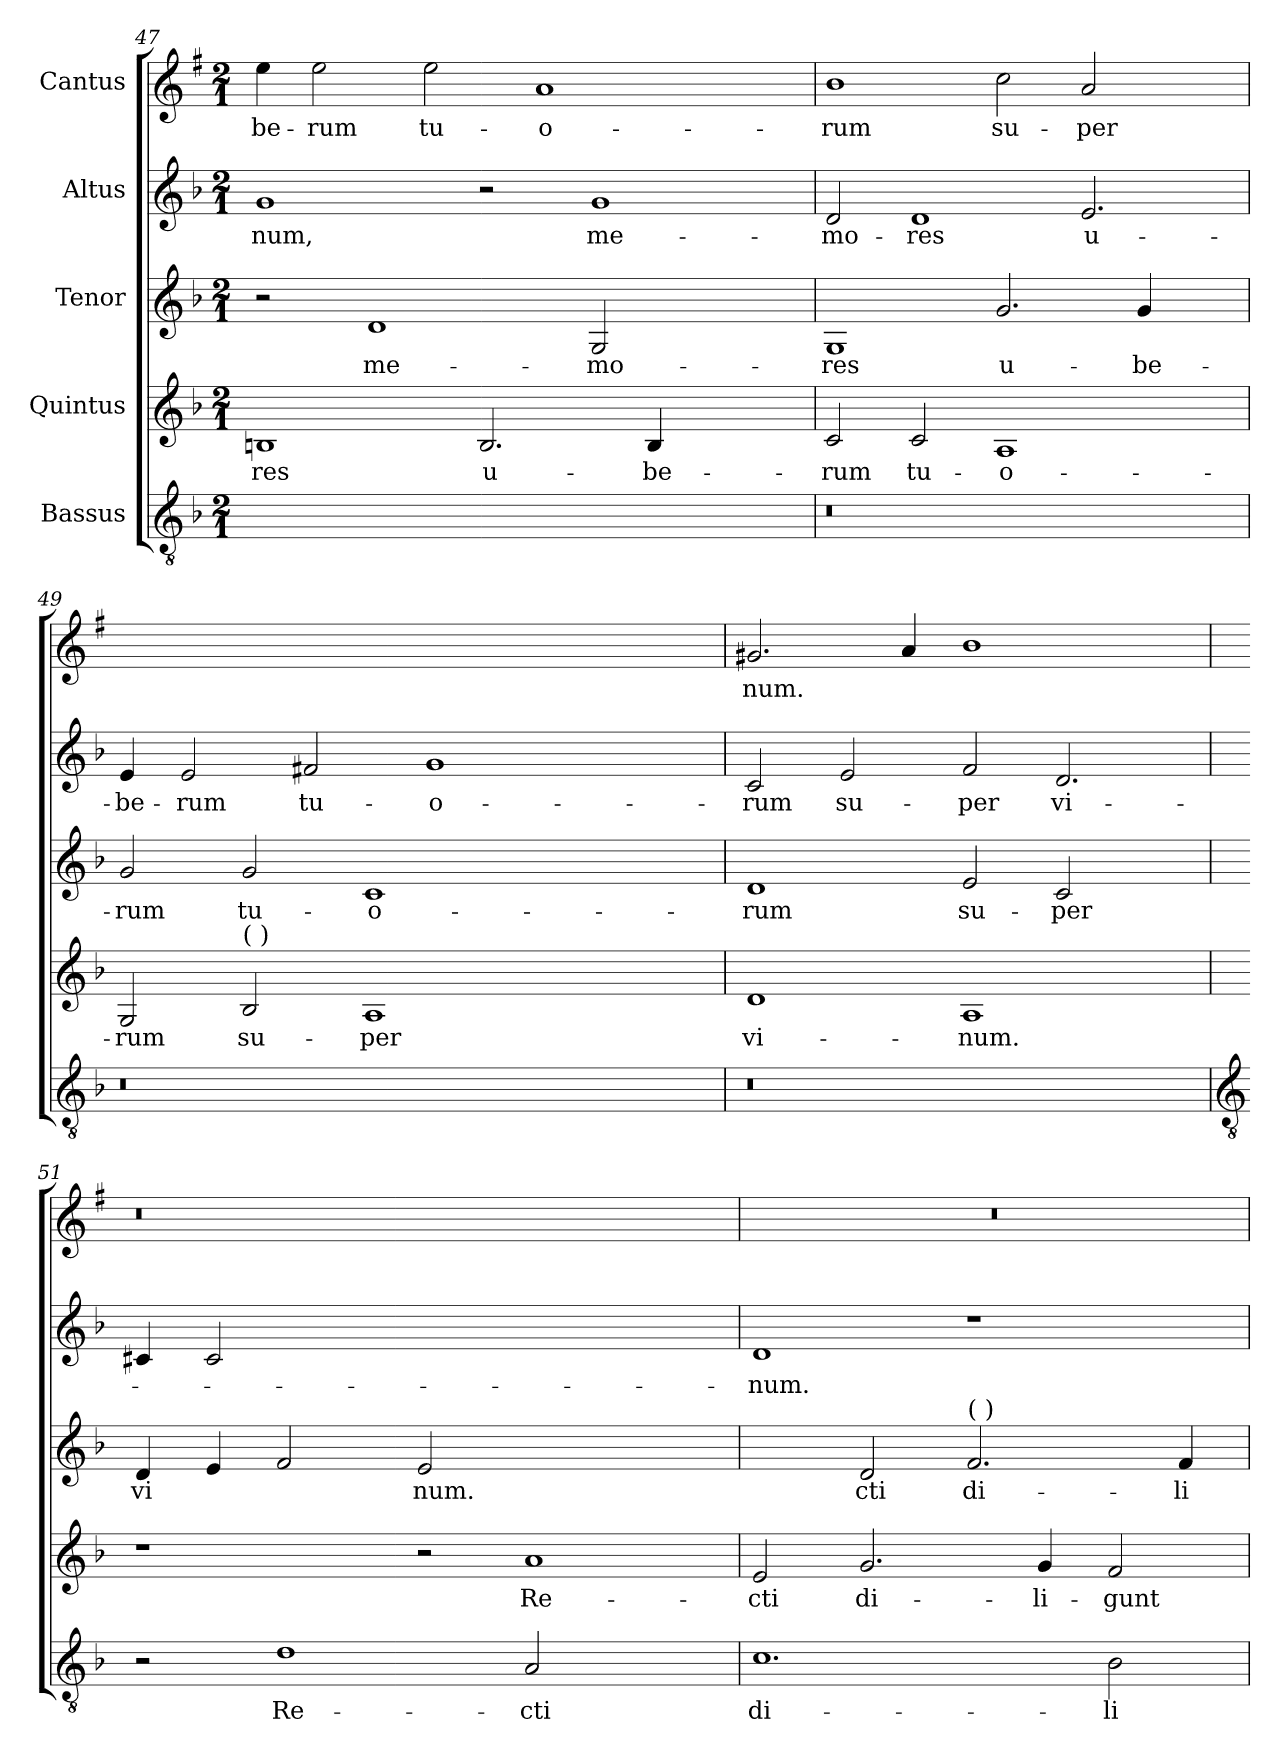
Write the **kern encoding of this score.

**kern	**text	**kern	**text	**kern	**text	**kern	**text	**kern	**text
*part5	*part5	*part4	*part4	*part3	*part3	*part2	*part2	*part1	*part1
*staff5	*staff5	*staff4	*staff4	*staff3	*staff3	*staff2	*staff2	*staff1	*staff1
*I"Bassus	*	*I"Quintus	*	*I"Tenor	*	*I"Altus	*	*I"Cantus	*
*clefGv2	*	*clefG2	*	*clefG2	*	*clefG2	*	*clefG2	*
*	*	*	*	*	*	*	*	*ITrd1c2	*
*k[b-]	*	*k[b-]	*	*k[b-]	*	*k[b-]	*	*k[b-]	*
*F:	*	*F:	*	*F:	*	*F:	*	*F:	*
*M2/1	*	*M2/1	*	*M2/1	*	*M2/1	*	*M2/1	*
=47	=47	=47	=47	=47	=47	=47	=47	=47	=47
!	!	!	!LO:LY:b	!	!	!	!LO:LY:b	!	!LO:LY:b
1.Gyy_	.	1B	-res	2r	.	1g	-num,	4dd	-be-
!	!	!	!	!	!	!	!	!	!LO:LY:b
.	.	.	.	.	.	.	.	2dd	-rum
!	!	!	!	!	!LO:LY:b	!	!	!	!
.	.	.	.	1d	me-	.	.	.	.
!	!	!	!	!	!	!	!	!	!LO:LY:b
.	.	.	.	.	.	.	.	2dd	tu-
!	!	!	!LO:LY:b	!	!	!	!	!	!
.	.	2.B	u-	.	.	2r	.	.	.
!	!	!	!	!	!	!	!	!	!LO:LY:b
.	.	.	.	.	.	.	.	1g	-o-
!	!	!	!	!	!LO:LY:b	!	!LO:LY:b	!	!
2Gyy]	.	.	.	2G	-mo-	1g	me-	.	.
!	!	!	!LO:LY:b	!	!	!	!	!	!
.	.	4B	-be-	.	.	.	.	.	.
2ryy	.	2ryy	.	2ryy	.	.	.	.	.
.	.	.	.	.	.	.	.	4ryy	.
=48	=48	=48	=48	=48	=48	=48	=48	=48	=48
!	!	!	!LO:LY:b	!	!LO:LY:b	!	!LO:LY:b	!	!LO:LY:b
0r	.	2c	-rum	1G	-res	2d	-mo-	1a	-rum
!	!	!	!LO:LY:b	!	!	!	!LO:LY:b	!	!
.	.	2c	tu-	.	.	1d	-res	.	.
!	!	!	!LO:LY:b	!	!LO:LY:b	!	!	!	!LO:LY:b
.	.	1A	-o-	2.g	u-	.	.	2b-	su-
!	!	!	!	!	!	!	!LO:LY:b	!	!LO:LY:b
.	.	.	.	.	.	2.e	u-	2g	-per
!	!	!	!	!	!LO:LY:b	!	!	!	!
.	.	.	.	4g	-be-	.	.	.	.
4ryy	.	4ryy	.	4ryy	.	.	.	4ryy	.
=49	=49	=49	=49	=49	=49	=49	=49	=49	=49
!	!	!	!LO:LY:b	!	!LO:LY:b	!	!LO:LY:b	!	!LO:LY:b
0r	.	2G	-rum	2g	-rum	4e	-be-	[1ayy	vi
!	!	!	!	!	!	!	!LO:LY:b	!	!
.	.	.	.	.	.	2e	-rum	.	.
!	!	!LO:TX:a:t=(  )	!	!	!	!	!	!	!
!	!	!	!LO:LY:b	!	!LO:LY:b	!	!	!	!
.	.	2B-	su-	2g	tu-	.	.	.	.
!	!	!	!	!	!	!	!LO:LY:b	!	!
.	.	.	.	.	.	2f#	tu-	.	.
!	!	!	!LO:LY:b	!	!LO:LY:b	!	!	!	!
.	.	1A	-per	1c	-o-	.	.	0ayy]	.
!	!	!	!	!	!	!	!LO:LY:b	!	!
.	.	.	.	.	.	1g	-o-	.	.
1ryy	.	1ryy	.	1ryy	.	.	.	.	.
.	.	.	.	.	.	2.ryy	.	.	.
!!LO:LB:g=z
=50	=50	=50	=50	=50	=50	=50	=50	=50	=50
!	!	!	!LO:LY:b	!	!LO:LY:b	!	!LO:LY:b	!	!LO:LY:b
0r	.	1d	vi-	1d	-rum	2c	-rum	2.f#X	num.
!	!	!	!	!	!	!	!LO:LY:b	!	!
.	.	.	.	.	.	2e	su-	.	.
.	.	.	.	.	.	.	.	4g	.
!	!	!	!LO:LY:b	!	!LO:LY:b	!	!LO:LY:b	!	!
.	.	1A	-num.	2e	su-	2f	-per	1a	.
!	!	!	!	!	!LO:LY:b	!	!LO:LY:b	!	!
.	.	.	.	2c	-per	2.d	vi-	.	.
4ryy	.	4ryy	.	4ryy	.	.	.	4ryy	.
!!LO:LB:g=z
=51	=51	=51	=51	=51	=51	=51	=51	=51	=51
*clefGv2	*	*	*	*	*	*	*	*	*
!	!	!	!	!	!LO:LY:b	!	!	!	!
2r	.	1r	.	4d	vi	4c#X	.	0r	.
.	.	.	.	4e	.	2c#	.	.	.
!	!LO:LY:b	!	!	!	!	!	!	!	!
1d	Re-	.	.	2f	.	.	.	.	.
.	.	.	.	.	.	1..ryy	.	.	.
!	!	!	!	!	!LO:LY:b	!	!	!	!
.	.	2r	.	2e	num.	.	.	.	.
!	!LO:LY:b	!	!LO:LY:b	!	!LO:LY:b	!	!	!	!
2A	-cti	1a	Re-	[2ayy	Re-	.	.	.	.
2ryy	.	.	.	2ryy	.	.	.	2ryy	.
!!LO:LB:g=z
=52	=52	=52	=52	=52	=52	=52	=52	=52	=52
!	!LO:LY:b	!	!LO:LY:b	!	!	!	!LO:LY:b	!	!
1.c	di-	2e	-cti	2ayy]	.	1d	-num.	0r	.
!	!	!	!LO:LY:b	!	!LO:LY:b	!	!	!	!
.	.	2.g	di-	2d	-cti	.	.	.	.
!	!	!	!	!LO:TX:a:t=(  )	!	!	!	!	!
!	!	!	!	!	!LO:LY:b	!	!	!	!
.	.	.	.	2.f	di-	1r	.	.	.
!	!	!	!LO:LY:b	!	!	!	!	!	!
.	.	4g	-li-	.	.	.	.	.	.
!	!LO:LY:b	!	!LO:LY:b	!	!	!	!	!	!
2B-	-li-	2f	-gunt	.	.	.	.	.	.
!	!	!	!	!	!LO:LY:b	!	!	!	!
.	.	.	.	4f	-li-	.	.	.	.
=	=	=	=	=	=	=	=	=	=
*-	*-	*-	*-	*-	*-	*-	*-	*-	*-
